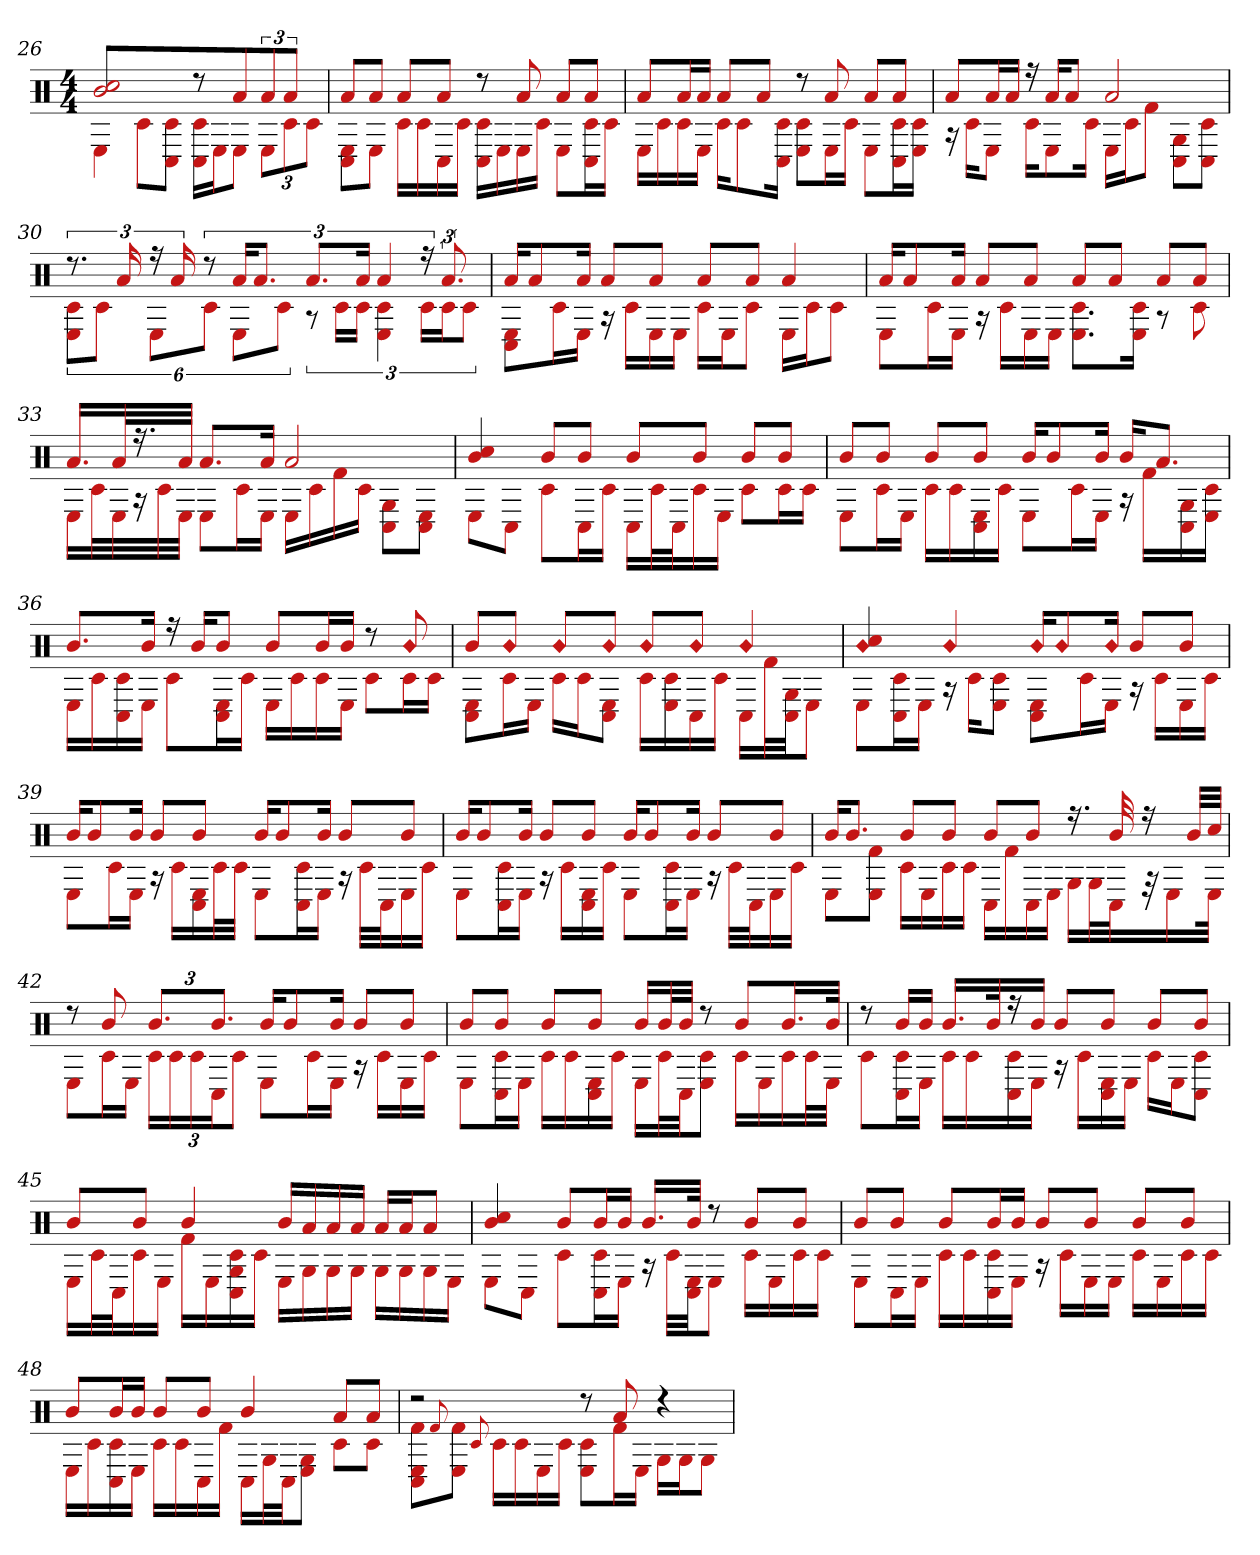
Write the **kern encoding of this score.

**kern
*part1
*staff1
*clefX
*k[]
*M4/4
=26
*^
2cc# 2b	4E
.	8c#L
.	8C# 8c#J
8r	16C# 16c#LL
.	16EJ
8a	8EJ
12aJ	12EL
6a	12c#
.	12c#J
=27	=27
8aL	8C# 8EL
8aJ	8EJ
8aL	16c#LL
.	16c#
8aJ	16C#
.	16c#JJ
8r	16C# 16c#LL
.	16E
8a	16E
.	16c#JJ
8aL	8EL
8aJ	16C# 16c#L
.	16c#JJ
=28	=28
8aL	16ELL
.	16c#
16aL	16c#
16aJJ	16EJJ
8aL	16c#KL
.	8c#
8aJ	.
.	16c# 16C#Jk
8r	8c# 8EL
8a	16EL
.	16c#JJ
8aL	8EL
8aJ	16C# 16c#L
.	16E 16c#JJ
=29	=29
8aL	16r
.	16c#KL
16aL	8EJ
16aJJ	.
16r	16c#KL
16aKL	8E
8aJ	.
.	16c#Jk
2a	16ELL
.	16c#J
.	8f#J
.	8C# 8GL
.	8C# 8c#J
=30	=30
12.r	12c# 12EL
.	12c#J
24a	.
24r	12EL
24a	.
12r	12c#J
24aKL	12EL
12.aJ	.
.	12c#J
12.aL	12r
.	24c#LL
24aJk	24c#JJ
6a	6E 6c#
24r	24c#LL
12.a	24c#J
.	12c#J
=31	=31
16aKL	8C# 8EL
8a	.
.	16c#L
16aJk	16EJJ
8aL	16r
.	16c#LL
8aJ	16E
.	16EJJ
8aL	16c#LL
.	16EJ
8aJ	8c#J
4a	16ELL
.	16c#J
.	8c#J
=32	=32
16aKL	8EL
8a	.
.	16c#L
16aJk	16EJJ
8aL	16r
.	16c#LL
8aJ	16E
.	16EJJ
8aL	8.c# 8.EL
8aJ	.
.	16c# 16EJk
8aL	8r
8aJ	8c#
=33	=33
16.aLL	16ELL
.	32c#L
32aL	32E
16.r	16r
.	32c#
32aJJJ	32EJJJ
8.aL	8EL
.	16c#L
16aJk	16EJJ
2a	16ELL
.	16c#
.	16f#
.	16c#JJ
.	8G 8C#L
.	8C# 8EJ
=34	=34
4cc# 4b	8EL
.	8C#J
8bL	8c#L
8bJ	16C#L
.	16c#JJ
8bL	16C#LL
.	32c#L
.	32C#J
8bJ	16c#
.	16EJJ
8bL	8c#L
8bJ	16c#L
.	16c#JJ
=35	=35
8bL	8EL
8bJ	16c#L
.	16EJJ
8bL	16c#LL
.	16c#
8bJ	16E 16C#
.	16c#JJ
16bKL	8EL
8b	.
.	16c#L
16bJk	16EJJ
16bKL	16r
8.aJ	16f#LL
.	16C# 16G
.	16E 16c#JJ
=36	=36
8.bL	16ELL
.	16c#
.	16c# 16C#
16bJk	16EJJ
16r	8c#L
16bKL	.
8bJ	16C# 16EL
.	16c#JJ
8bL	16ELL
.	16c#
16bL	16c#
16bJJ	16EJJ
8r	8c#L
!LO:N:head=diamond	!
8b	16c#L
.	16c#JJ
=37	=37
8bL	8E 8C#L
!LO:N:head=diamond	!
8bJ	16c#L
.	16EJJ
!LO:N:head=diamond	!
8bL	16c#LL
.	16c#J
!LO:N:head=diamond	!
8bJ	8C# 8EJ
!LO:N:head=diamond	!
8bL	16c#LL
.	16E 16c#
!LO:N:head=diamond	!
8bJ	16C#
.	16c#JJ
!LO:N:head=diamond	!
4b	16C#LL
.	32f#L
.	32C# 32GJJ
.	8EJ
=38	=38
!LO:N:n=1:head=diamond	!
4b 4cc#	8EL
.	16c# 16C#L
.	16EJJ
!LO:N:head=diamond	!
4b	16r
.	16c#KL
.	8E 8c#J
!LO:N:head=diamond	!
16bKL	8C# 8EL
!LO:N:head=diamond	!
8b	.
.	16c#L
!LO:N:head=diamond	!
16bJk	16EJJ
8bL	16r
.	16c#LL
8bJ	16E
.	16c#JJ
=39	=39
16bKL	8EL
8b	.
.	16c#L
16bJk	16EJJ
8bL	16r
.	16c#LL
8bJ	16C# 16E
.	32c#L
.	32c#JJJ
16bKL	8EL
8b	.
.	16c# 16C#L
16bJk	16EJJ
8bL	16r
.	32c#LLL
.	32C#J
8bJ	16E
.	16c#JJ
=40	=40
16bKL	8EL
8b	.
.	16c# 16C#L
16bJk	16EJJ
8bL	16r
.	16c#LL
8bJ	16C# 16E
.	16c#JJ
16bKL	8EL
8b	.
.	16C# 16c#L
16bJk	16EJJ
8bL	16r
.	32c#LLL
.	32C#J
8bJ	16E
.	16c#JJ
=41	=41
16bKL	8EL
8.bJ	.
.	8f# 8EJ
8bL	16c#LL
.	16E
8bJ	16c#
.	16c#JJ
8bL	16C#LL
.	16f#
8bJ	16C#
.	16EJJ
16.r	16GLL
.	32GL
32b	32C#J
16r	32r
.	16E
32bLLL	.
32cc#JJJ	32EJJk
=42	=42
8r	8EL
8b	16c#L
.	16EJJ
12.bL	24c#LL
.	24c#
.	24c#
12.bJ	24C#J
.	12c#J
16bKL	8EL
8b	.
.	16c#L
16bJk	16EJJ
8bL	16r
.	16c#LL
8bJ	16E
.	16c#JJ
=43	=43
8bL	8EL
8bJ	16C# 16c#L
.	16EJJ
8bL	16c#LL
.	16c#
8bJ	16C# 16E
.	16c#JJ
16bLL	16ELL
32bL	32c#L
32bJJJ	32C#JJ
8r	8c# 8EJ
8bL	16c#LL
.	16E
16.bL	16c#
.	32c#L
32bJJk	32EJJJ
=44	=44
8r	8c#L
16bLL	16c# 16C#L
16bJJ	16EJJ
16.bLL	16c#LL
.	16c#
32bk	.
16r	16c# 16C#
16bJJ	16EJJ
8bL	16r
.	16c#LL
8bJ	16E 16C#
.	16EJJ
8bL	16c#LL
.	16EJ
8bJ	8C# 8c#J
=45	=45
8bL	16ELL
.	32c#L
.	32C#J
8bJ	16c#
.	16EJJ
4b	16f#LL
.	16E
.	16C# 16c# 16G
.	16c#JJ
16bLL	16ELL
16a	16G
16a	16G
16aJJ	16GJJ
16aLL	16GLL
16aJ	16G
8aJ	16G
.	16EJJ
=46	=46
4cc# 4b	8EL
.	8C#J
8bL	8c#L
16bL	16c# 16C#L
16bJJ	16EJJ
16.bLL	16r
.	32c#LLL
32bJJk	32E 32C#JJ
8r	8EJ
8bL	16c#LL
.	16E
8bJ	16c#
.	16c#JJ
=47	=47
8bL	8EL
8bJ	16C#L
.	16EJJ
8bL	16c#LL
.	16c#
16bL	16c# 16C#
16bJJ	16EJJ
8bL	16r
.	16c#LL
8bJ	16E
.	16EJJ
8bL	16c#LL
.	16E
8bJ	16c#
.	16c#JJ
=48	=48
8bL	16ELL
.	16c#
16bL	16C# 16c#
16bJJ	16EJJ
8bL	16c#LL
.	16c#
8bJ	16C#
.	16f#JJ
4b	16C#LL
.	32GL
.	32C#JJ
.	8G 8EJ
8aL	8c#L
8aJ	8c#J
=49	=49
2r	8E 8C# 8f#L
.	8qqf#
.	8f# 8EJ
.	8qqc#
.	16c#LL
.	16c#
.	16E
.	16c#JJ
8r	8c# 8EL
8a	16f#L
.	16EJJ
4r	16GLL
.	16GJ
.	8GJ
*v	*v
=
*-
